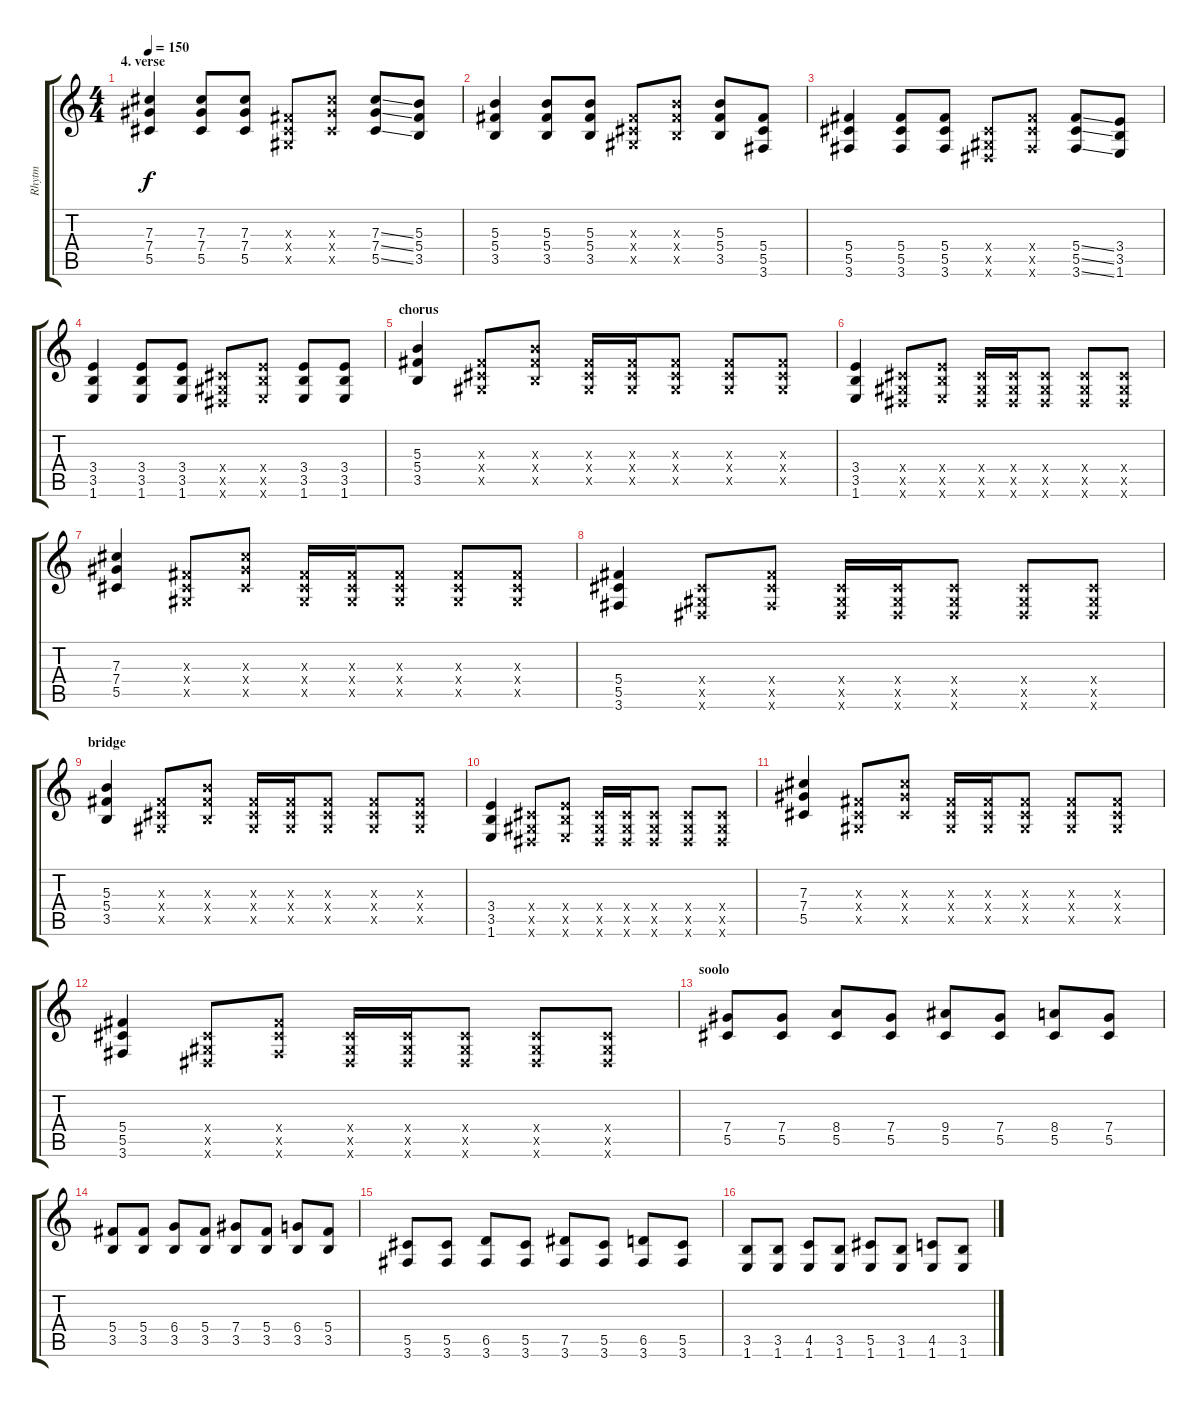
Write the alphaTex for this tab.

\track ("Rhytm" "Rhytm") {instrument distortionguitar}
\staff {score tabs}
\tuning (Eb4 Bb3 Gb3 Db3 Ab2 Eb2) {hide}
\ts (4 4)
\section ("" "4. verse")
\tempo 150
\clef g2
\ks c
(7.3 7.4 5.5).4{dy f} (7.3 7.4 5.5).8 (7.3 7.4 5.5).8 (0.3{x} 0.4{x} 0.5{x}).8 (7.3{x} 7.4{x} 5.5{x}).8 (7.3{ss} 7.4{ss} 5.5{ss}).8 (5.3 5.4 3.5).8 |
(5.3 5.4 3.5).4 (5.3 5.4 3.5).8 (5.3 5.4 3.5).8 (0.3{x} 0.4{x} 0.5{x}).8 (5.3{x} 5.4{x} 3.5{x}).8 (5.3 5.4 3.5).8 (5.4 5.5 3.6).8 |
(5.4 5.5 3.6).4 (5.4 5.5 3.6).8 (5.4 5.5 3.6).8 (0.4{x} 0.5{x} 0.6{x}).8 (5.4{x} 5.5{x} 3.6{x}).8 (5.4{ss} 5.5{ss} 3.6{ss}).8 (3.4 3.5 1.6).8 |
(3.4 3.5 1.6).4 (3.4 3.5 1.6).8 (3.4 3.5 1.6).8 (0.4{x} 0.5{x} 0.6{x}).8 (3.4{x} 3.5{x} 1.6{x}).8 (3.4 3.5 1.6).8 (3.4 3.5 1.6).8 |
\section ("" "chorus")
(5.3 5.4 3.5).4 (0.3{x} 0.4{x} 0.5{x}).8 (5.3{x} 5.4{x} 3.5{x}).8 (0.3{x} 0.4{x} 0.5{x}).16 (0.3{x} 0.4{x} 0.5{x}).16 (0.3{x} 0.4{x} 0.5{x}).8 (0.3{x} 0.4{x} 0.5{x}).8 (0.3{x} 0.4{x} 0.5{x}).8 |
(3.4 3.5 1.6).4 (0.4{x} 0.5{x} 0.6{x}).8 (3.4{x} 3.5{x} 1.6{x}).8 (0.4{x} 0.5{x} 0.6{x}).16 (0.4{x} 0.5{x} 0.6{x}).16 (0.4{x} 0.5{x} 0.6{x}).8 (0.4{x} 0.5{x} 0.6{x}).8 (0.4{x} 0.5{x} 0.6{x}).8 |
(7.3 7.4 5.5).4 (0.3{x} 0.4{x} 0.5{x}).8 (7.3{x} 7.4{x} 5.5{x}).8 (0.3{x} 0.4{x} 0.5{x}).16 (0.3{x} 0.4{x} 0.5{x}).16 (0.3{x} 0.4{x} 0.5{x}).8 (0.3{x} 0.4{x} 0.5{x}).8 (0.3{x} 0.4{x} 0.5{x}).8 |
(5.4 5.5 3.6).4 (0.4{x} 0.5{x} 0.6{x}).8 (5.4{x} 5.5{x} 3.6{x}).8 (0.4{x} 0.5{x} 0.6{x}).16 (0.4{x} 0.5{x} 0.6{x}).16 (0.4{x} 0.5{x} 0.6{x}).8 (0.4{x} 0.5{x} 0.6{x}).8 (0.4{x} 0.5{x} 0.6{x}).8 |
\section ("" "bridge")
(5.3 5.4 3.5).4 (0.3{x} 0.4{x} 0.5{x}).8 (5.3{x} 5.4{x} 3.5{x}).8 (0.3{x} 0.4{x} 0.5{x}).16 (0.3{x} 0.4{x} 0.5{x}).16 (0.3{x} 0.4{x} 0.5{x}).8 (0.3{x} 0.4{x} 0.5{x}).8 (0.3{x} 0.4{x} 0.5{x}).8 |
(3.4 3.5 1.6).4 (0.4{x} 0.5{x} 0.6{x}).8 (3.4{x} 3.5{x} 1.6{x}).8 (0.4{x} 0.5{x} 0.6{x}).16 (0.4{x} 0.5{x} 0.6{x}).16 (0.4{x} 0.5{x} 0.6{x}).8 (0.4{x} 0.5{x} 0.6{x}).8 (0.4{x} 0.5{x} 0.6{x}).8 |
(7.3 7.4 5.5).4 (0.3{x} 0.4{x} 0.5{x}).8 (7.3{x} 7.4{x} 5.5{x}).8 (0.3{x} 0.4{x} 0.5{x}).16 (0.3{x} 0.4{x} 0.5{x}).16 (0.3{x} 0.4{x} 0.5{x}).8 (0.3{x} 0.4{x} 0.5{x}).8 (0.3{x} 0.4{x} 0.5{x}).8 |
(5.4 5.5 3.6).4 (0.4{x} 0.5{x} 0.6{x}).8 (5.4{x} 5.5{x} 3.6{x}).8 (0.4{x} 0.5{x} 0.6{x}).16 (0.4{x} 0.5{x} 0.6{x}).16 (0.4{x} 0.5{x} 0.6{x}).8 (0.4{x} 0.5{x} 0.6{x}).8 (0.4{x} 0.5{x} 0.6{x}).8 |
\section ("" "soolo")
(7.4 5.5).8 (7.4 5.5).8 (8.4 5.5).8 (7.4 5.5).8 (9.4 5.5).8 (7.4 5.5).8 (8.4 5.5).8 (7.4 5.5).8 |
(5.4 3.5).8 (5.4 3.5).8 (6.4 3.5).8 (5.4 3.5).8 (7.4 3.5).8 (5.4 3.5).8 (6.4 3.5).8 (5.4 3.5).8 |
(5.5 3.6).8 (5.5 3.6).8 (6.5 3.6).8 (5.5 3.6).8 (7.5 3.6).8 (5.5 3.6).8 (6.5 3.6).8 (5.5 3.6).8 |
(3.5 1.6).8 (3.5 1.6).8 (4.5 1.6).8 (3.5 1.6).8 (5.5 1.6).8 (3.5 1.6).8 (4.5 1.6).8 (3.5 1.6).8
